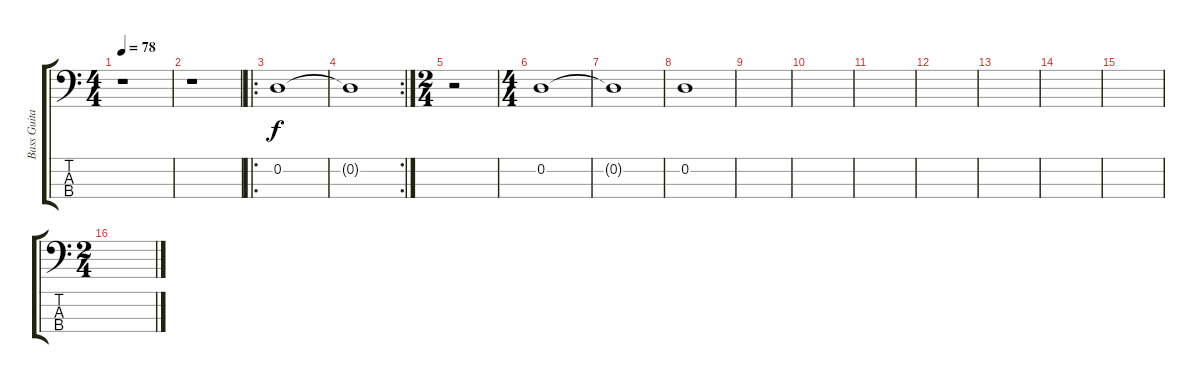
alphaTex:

\track ("Bass Guitar" "Bass Guita") {instrument electricbassfinger}
\staff {score tabs}
\tuning (G2 D2 A1 E1) {hide}
\ts (4 4)
\tempo 78
\clef f4
\ks c
r.1{dy f} |
r.1 |
\ro
0.2.1 |
\rc 2
0.2{t}.1 |
\ts (2 4)
r.2 |
\ts (4 4)
0.2.1 |
0.2{t}.1 |
0.2.1 |
|
|
|
|
|
|
|
\ts (2 4)
